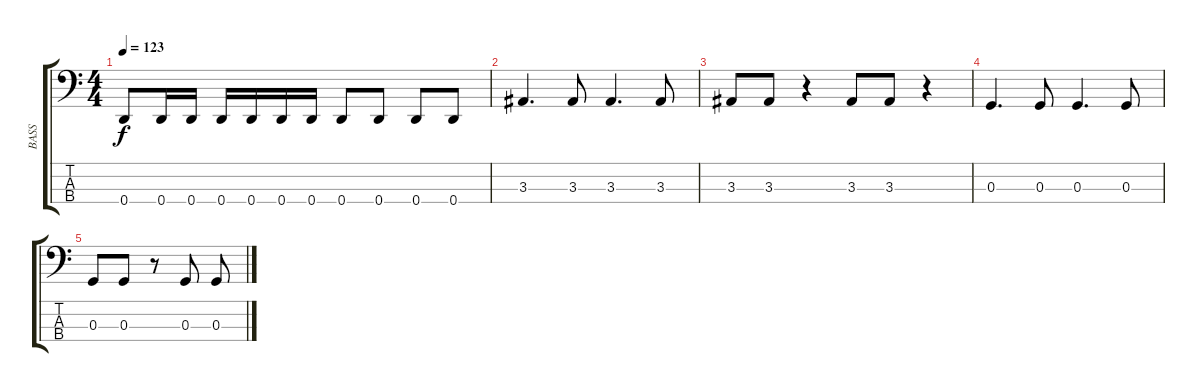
\track ("BASS" "BASS") {instrument electricbassfinger}
\staff {score tabs}
\tuning (F2 C2 G1 D1) {hide}
\ts (4 4)
\tempo 123
\clef f4
\ks c
0.4.8{dy f} 0.4.16 0.4.16 0.4.16 0.4.16 0.4.16 0.4.16 0.4.8 0.4.8 0.4.8 0.4.8 |
3.3.4{d} 3.3.8 3.3.4{d} 3.3.8 |
3.3.8 3.3.8 r.4 3.3.8 3.3.8 r.4 |
0.3.4{d} 0.3.8 0.3.4{d} 0.3.8 |
0.3.8 0.3.8 r.8 0.3.8 0.3.8
